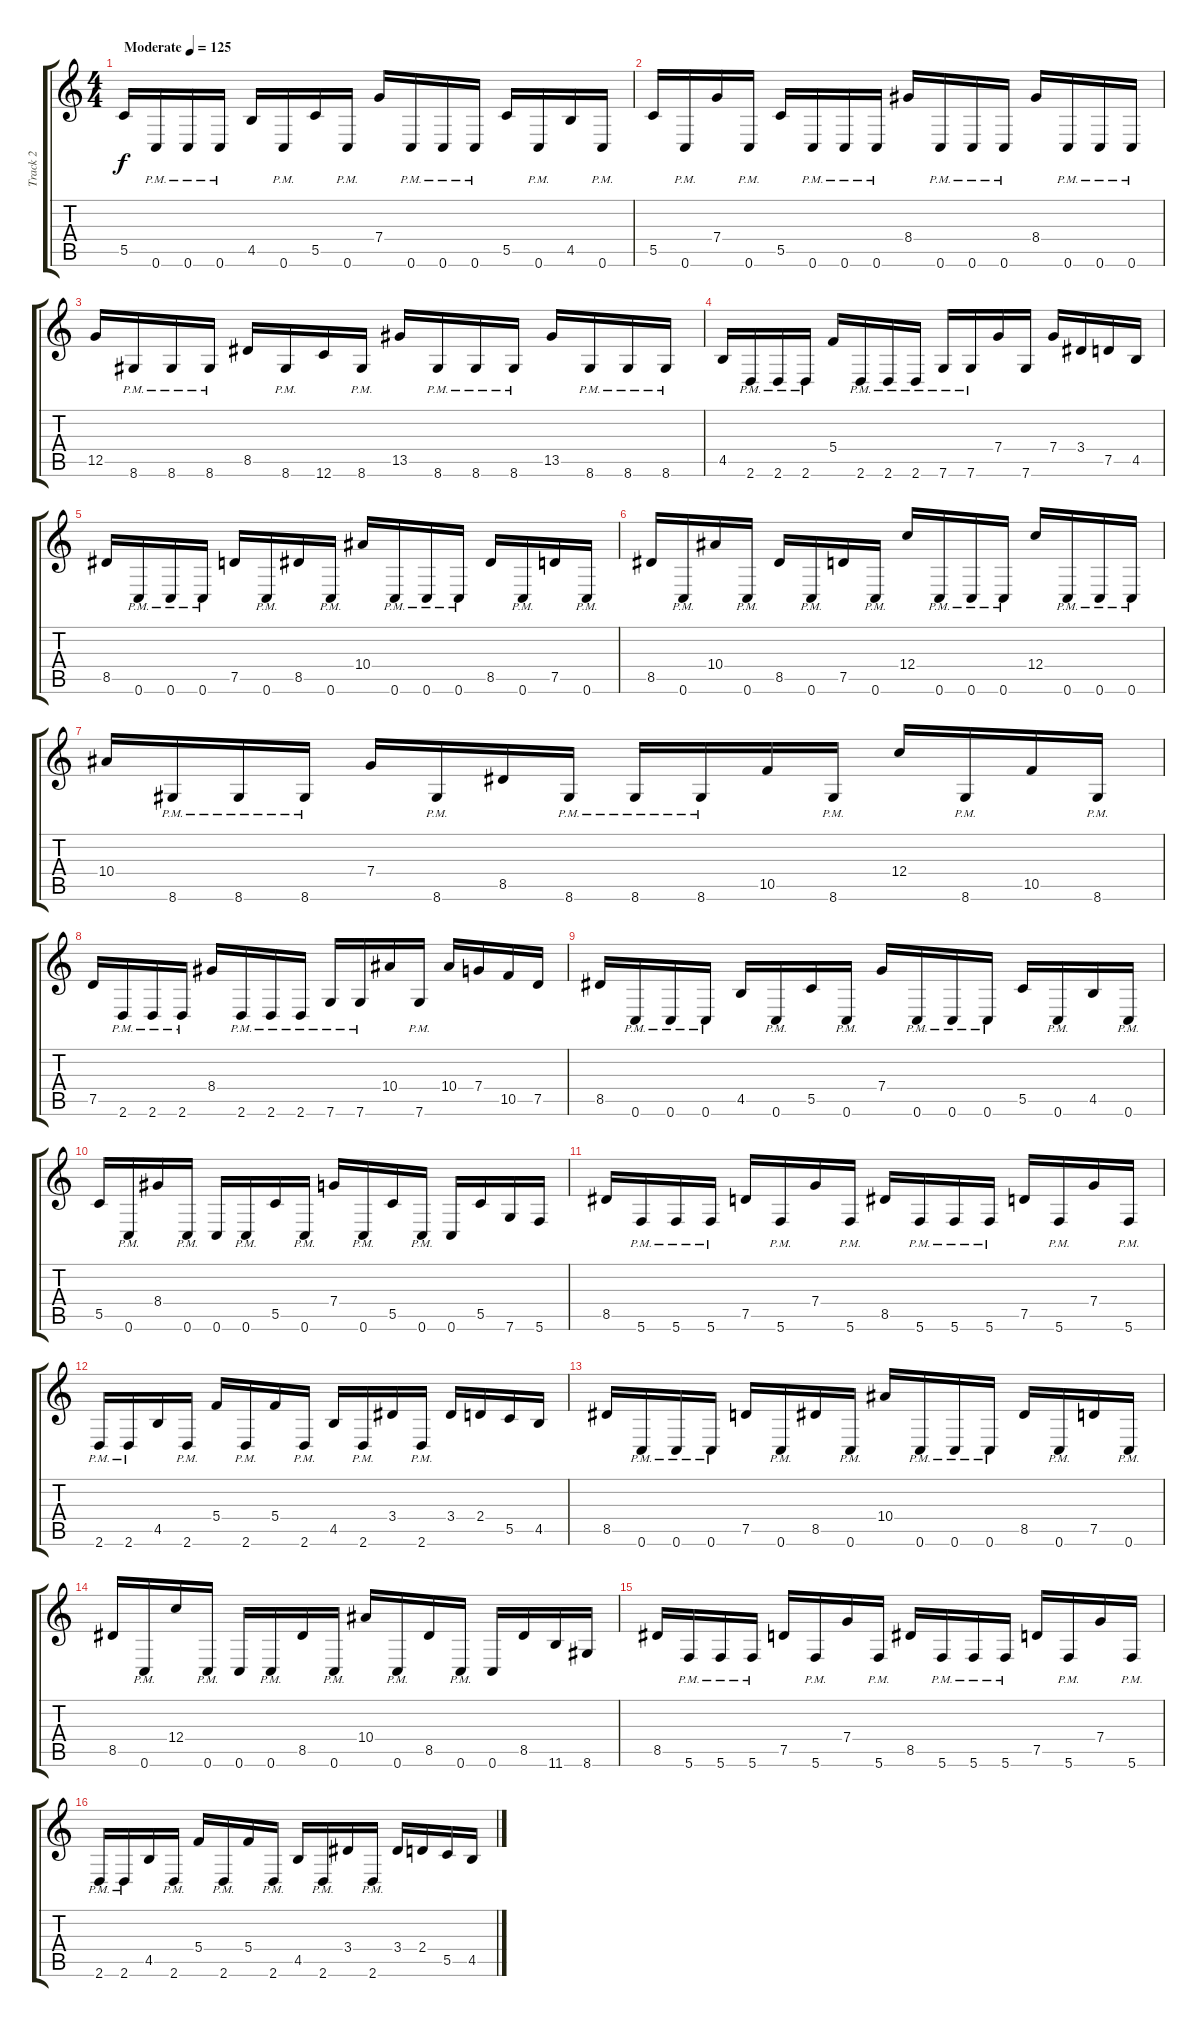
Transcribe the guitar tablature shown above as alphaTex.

\track ("Track 2" "Track 2") {instrument distortionguitar}
\staff {score tabs}
\tuning (D4 A3 F3 C3 G2 C2) {hide}
\ts (4 4)
\tempo (125 "Moderate")
\clef g2
\ks c
5.5.16{dy f instrument distortionguitar} 0.6{pm}.16 0.6{pm}.16 0.6{pm}.16 4.5.16 0.6{pm}.16 5.5.16 0.6{pm}.16 7.4.16 0.6{pm}.16 0.6{pm}.16 0.6{pm}.16 5.5.16 0.6{pm}.16 4.5.16 0.6{pm}.16 |
5.5.16 0.6{pm}.16 7.4.16 0.6{pm}.16 5.5.16 0.6{pm}.16 0.6{pm}.16 0.6{pm}.16 8.4.16 0.6{pm}.16 0.6{pm}.16 0.6{pm}.16 8.4.16 0.6{pm}.16 0.6{pm}.16 0.6{pm}.16 |
12.5.16 8.6{pm}.16 8.6{pm}.16 8.6{pm}.16 8.5.16 8.6{pm}.16 12.6.16 8.6{pm}.16 13.5.16 8.6{pm}.16 8.6{pm}.16 8.6{pm}.16 13.5.16 8.6{pm}.16 8.6{pm}.16 8.6{pm}.16 |
4.5.16 2.6{pm}.16 2.6{pm}.16 2.6{pm}.16 5.4.16 2.6{pm}.16 2.6{pm}.16 2.6{pm}.16 7.6{pm}.16 7.6{pm}.16 7.4.16 7.6.16 7.4.16 3.4.16 7.5.16 4.5.16 |
8.5.16 0.6{pm}.16 0.6{pm}.16 0.6{pm}.16 7.5.16 0.6{pm}.16 8.5.16 0.6{pm}.16 10.4.16 0.6{pm}.16 0.6{pm}.16 0.6{pm}.16 8.5.16 0.6{pm}.16 7.5.16 0.6{pm}.16 |
8.5.16 0.6{pm}.16 10.4.16 0.6{pm}.16 8.5.16 0.6{pm}.16 7.5.16 0.6{pm}.16 12.4.16 0.6{pm}.16 0.6{pm}.16 0.6{pm}.16 12.4.16 0.6{pm}.16 0.6{pm}.16 0.6{pm}.16 |
10.4.16 8.6{pm}.16 8.6{pm}.16 8.6{pm}.16 7.4.16 8.6{pm}.16 8.5.16 8.6{pm}.16 8.6{pm}.16 8.6{pm}.16 10.5.16 8.6{pm}.16 12.4.16 8.6{pm}.16 10.5.16 8.6{pm}.16 |
7.5.16 2.6{pm}.16 2.6{pm}.16 2.6{pm}.16 8.4.16 2.6{pm}.16 2.6{pm}.16 2.6{pm}.16 7.6{pm}.16 7.6{pm}.16 10.4.16 7.6{pm}.16 10.4.16 7.4.16 10.5.16 7.5.16 |
8.5.16 0.6{pm}.16 0.6{pm}.16 0.6{pm}.16 4.5.16 0.6{pm}.16 5.5.16 0.6{pm}.16 7.4.16 0.6{pm}.16 0.6{pm}.16 0.6{pm}.16 5.5.16 0.6{pm}.16 4.5.16 0.6{pm}.16 |
5.5.16 0.6{pm}.16 8.4.16 0.6{pm}.16 0.6.16 0.6{pm}.16 5.5.16 0.6{pm}.16 7.4.16 0.6{pm}.16 5.5.16 0.6{pm}.16 0.6.16 5.5.16 7.6.16 5.6.16 |
8.5.16 5.6{pm}.16 5.6{pm}.16 5.6{pm}.16 7.5.16 5.6{pm}.16 7.4.16 5.6{pm}.16 8.5.16 5.6{pm}.16 5.6{pm}.16 5.6{pm}.16 7.5.16 5.6{pm}.16 7.4.16 5.6{pm}.16 |
2.6{pm}.16 2.6{pm}.16 4.5.16 2.6{pm}.16 5.4.16 2.6{pm}.16 5.4.16 2.6{pm}.16 4.5.16 2.6{pm}.16 3.4.16 2.6{pm}.16 3.4.16 2.4.16 5.5.16 4.5.16 |
8.5.16 0.6{pm}.16 0.6{pm}.16 0.6{pm}.16 7.5.16 0.6{pm}.16 8.5.16 0.6{pm}.16 10.4.16 0.6{pm}.16 0.6{pm}.16 0.6{pm}.16 8.5.16 0.6{pm}.16 7.5.16 0.6{pm}.16 |
8.5.16 0.6{pm}.16 12.4.16 0.6{pm}.16 0.6.16 0.6{pm}.16 8.5.16 0.6{pm}.16 10.4.16 0.6{pm}.16 8.5.16 0.6{pm}.16 0.6.16 8.5.16 11.6.16 8.6.16 |
8.5.16 5.6{pm}.16 5.6{pm}.16 5.6{pm}.16 7.5.16 5.6{pm}.16 7.4.16 5.6{pm}.16 8.5.16 5.6{pm}.16 5.6{pm}.16 5.6{pm}.16 7.5.16 5.6{pm}.16 7.4.16 5.6{pm}.16 |
2.6{pm}.16 2.6{pm}.16 4.5.16 2.6{pm}.16 5.4.16 2.6{pm}.16 5.4.16 2.6{pm}.16 4.5.16 2.6{pm}.16 3.4.16 2.6{pm}.16 3.4.16 2.4.16 5.5.16 4.5.16
